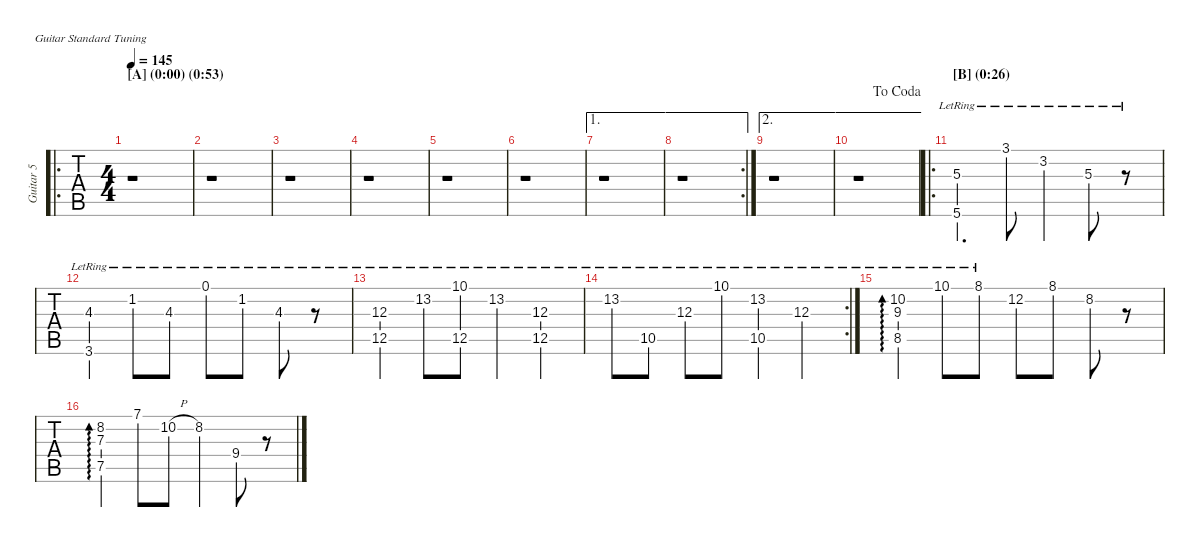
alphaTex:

\defaultSystemsLayout 4
\hideDynamics
\bracketExtendMode nobrackets
\multiTrackTrackNamePolicy allsystems
\firstSystemTrackNameMode fullname
\otherSystemsTrackNameMode fullname
\track ("Guitar 5" "Guitar 5") {instrument acousticguitarsteel}
\staff {tabs}
\tuning (E4 B3 G3 D3 A2 E2)
\ro
\ts (4 4)
\section ("A" "(0:00) (0:53)")
\tempo 145
\clef g2
\ks c
r.1{dy mf instrument acousticguitarsteel} |
r.1 |
r.1 |
r.1 |
r.1 |
r.1 |
\ae 1
r.1 |
\ae 1
\rc 2
r.1 |
\ae 2
r.1 |
\ae 2
\jump dacoda
r.1 |
\ro
\section ("B" "(0:26)")
(5.3{lr} 5.6{lr}).4{d} 3.1{lr}.8 3.2{lr}.4 5.3{lr}.8 r.8 |
(4.3{lr} 3.6{lr}).4 1.2{lr}.8 4.3{lr}.8 0.1{lr}.8 1.2{lr}.8 4.3{lr}.8 r.8 |
(12.5{lr} 12.3{lr}).4 13.2{lr}.8 (12.5{lr} 10.1{lr}).8 13.2{lr}.4 (12.5{lr} 12.3{lr}).4 |
\rc 2
13.2{lr}.8 10.5{lr}.8 12.3{lr}.8 10.1{lr}.8 (10.5{lr} 13.2{lr}).4 12.3{lr}.4 |
(8.5{lr} 9.3{lr} 10.2{lr}).4{ad 0} 10.1{lr}.8 8.1{lr}.8 12.2.8 8.1.8 8.2.8 r.8 |
(8.2 7.3 7.5).4{ad 0} 7.1.8 10.2{h}.8 8.2.4 9.4.8 r.8
